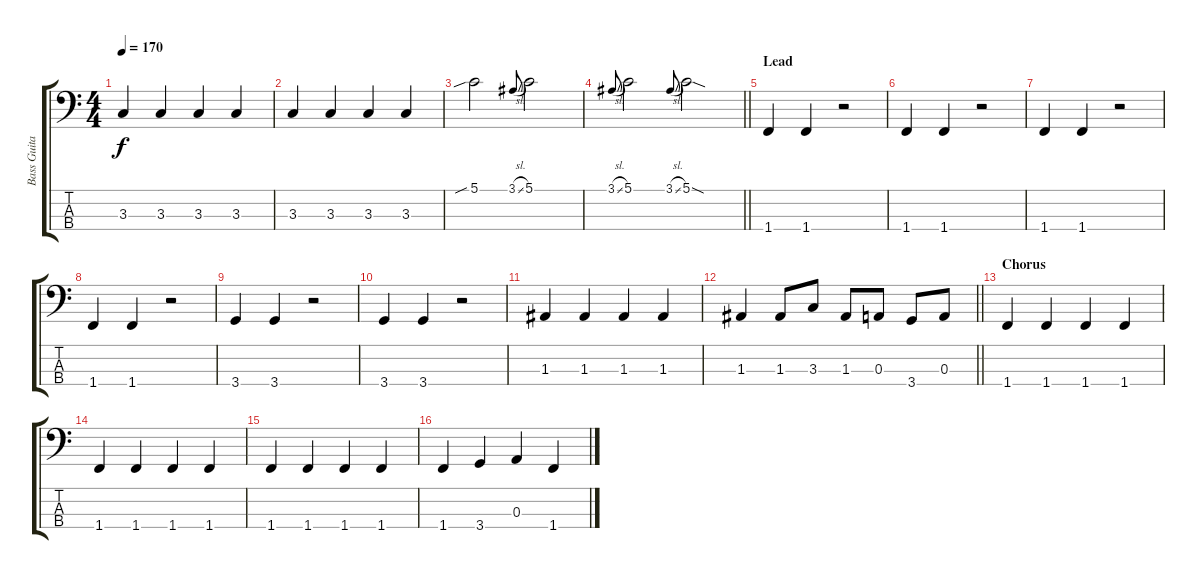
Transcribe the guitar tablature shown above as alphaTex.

\track ("Bass Guitar" "Bass Guita") {instrument electricbassfinger}
\staff {score tabs}
\tuning (G2 D2 A1 E1) {hide}
\ts (4 4)
\tempo 170
\clef f4
\ks c
3.3.4{dy f} 3.3.4 3.3.4 3.3.4 |
3.3.4 3.3.4 3.3.4 3.3.4 |
5.1{sib}.2 3.1{sl}.8{gr onbeat} 5.1.2 |
\barLineRight lightlight
3.1{sl}.8{gr onbeat} 5.1.2 3.1{sl}.8{gr onbeat} 5.1{sod}.2 |
\section ("" "Lead")
1.4.4 1.4.4 r.2 |
1.4.4 1.4.4 r.2 |
1.4.4 1.4.4 r.2 |
1.4.4 1.4.4 r.2 |
3.4.4 3.4.4 r.2 |
3.4.4 3.4.4 r.2 |
1.3.4 1.3.4 1.3.4 1.3.4 |
\barLineRight lightlight
1.3.4 1.3.8 3.3.8 1.3.8 0.3.8 3.4.8 0.3.8 |
\section ("" "Chorus")
1.4.4 1.4.4 1.4.4 1.4.4 |
1.4.4 1.4.4 1.4.4 1.4.4 |
1.4.4 1.4.4 1.4.4 1.4.4 |
1.4.4 3.4.4 0.3.4 1.4.4
